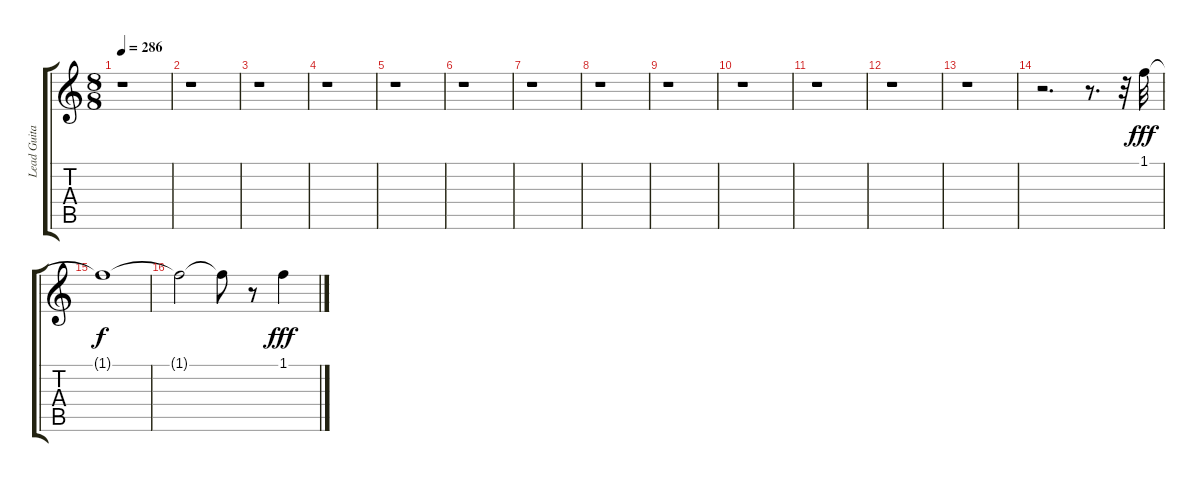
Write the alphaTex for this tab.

\track ("Lead Guitar" "Lead Guita") {instrument distortionguitar}
\staff {score tabs}
\tuning (E4 B3 G3 D3 A2 E2) {hide}
\ts (8 8)
\tempo 286
\clef g2
\ks c
r.1{dy fff} |
r.1 |
r.1 |
r.1 |
r.1 |
r.1 |
r.1 |
r.1 |
r.1 |
r.1 |
r.1 |
r.1 |
r.1 |
r.2{d} r.8{d} r.32 1.1.32 |
1.1{t}.1{dy f} |
1.1{t}.2 1.1{t}.8 r.8 1.1.4{dy fff}
